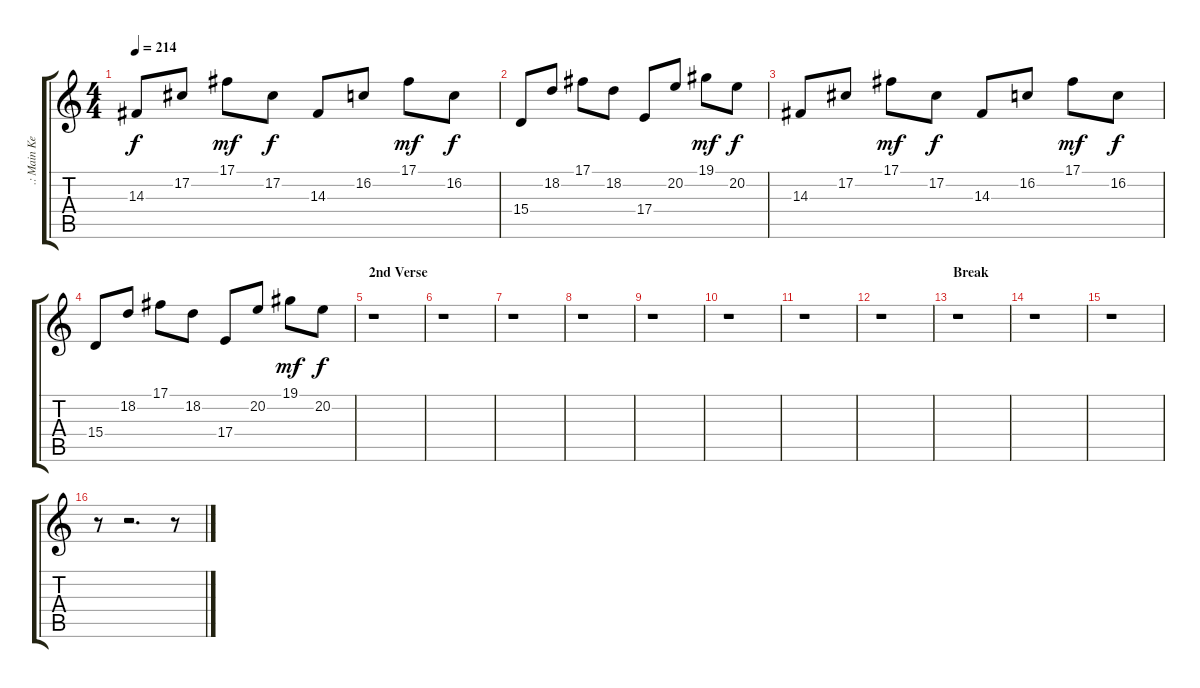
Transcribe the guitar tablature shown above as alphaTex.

\track (".: Main Keyboard :." ".: Main Ke") {instrument marimba}
\staff {score tabs}
\tuning (Db4 Ab3 E3 B2 Gb2 Db2) {hide}
\ts (4 4)
\tempo 214
\clef g2
\ks c
14.3.8{dy f} 17.2.8 17.1.8{dy mf} 17.2.8{dy f} 14.3.8 16.2.8 17.1.8{dy mf} 16.2.8{dy f} |
15.4.8 18.2.8 17.1.8 18.2.8 17.4.8 20.2.8 19.1.8{dy mf} 20.2.8{dy f} |
14.3.8 17.2.8 17.1.8{dy mf} 17.2.8{dy f} 14.3.8 16.2.8 17.1.8{dy mf} 16.2.8{dy f} |
15.4.8 18.2.8 17.1.8 18.2.8 17.4.8 20.2.8 19.1.8{dy mf} 20.2.8{dy f} |
\section ("" "2nd Verse")
r.1 |
r.1 |
r.1 |
r.1 |
r.1 |
r.1 |
r.1 |
r.1 |
\section ("" "Break")
r.1 |
r.1 |
r.1 |
r.8 r.2{d} r.8
